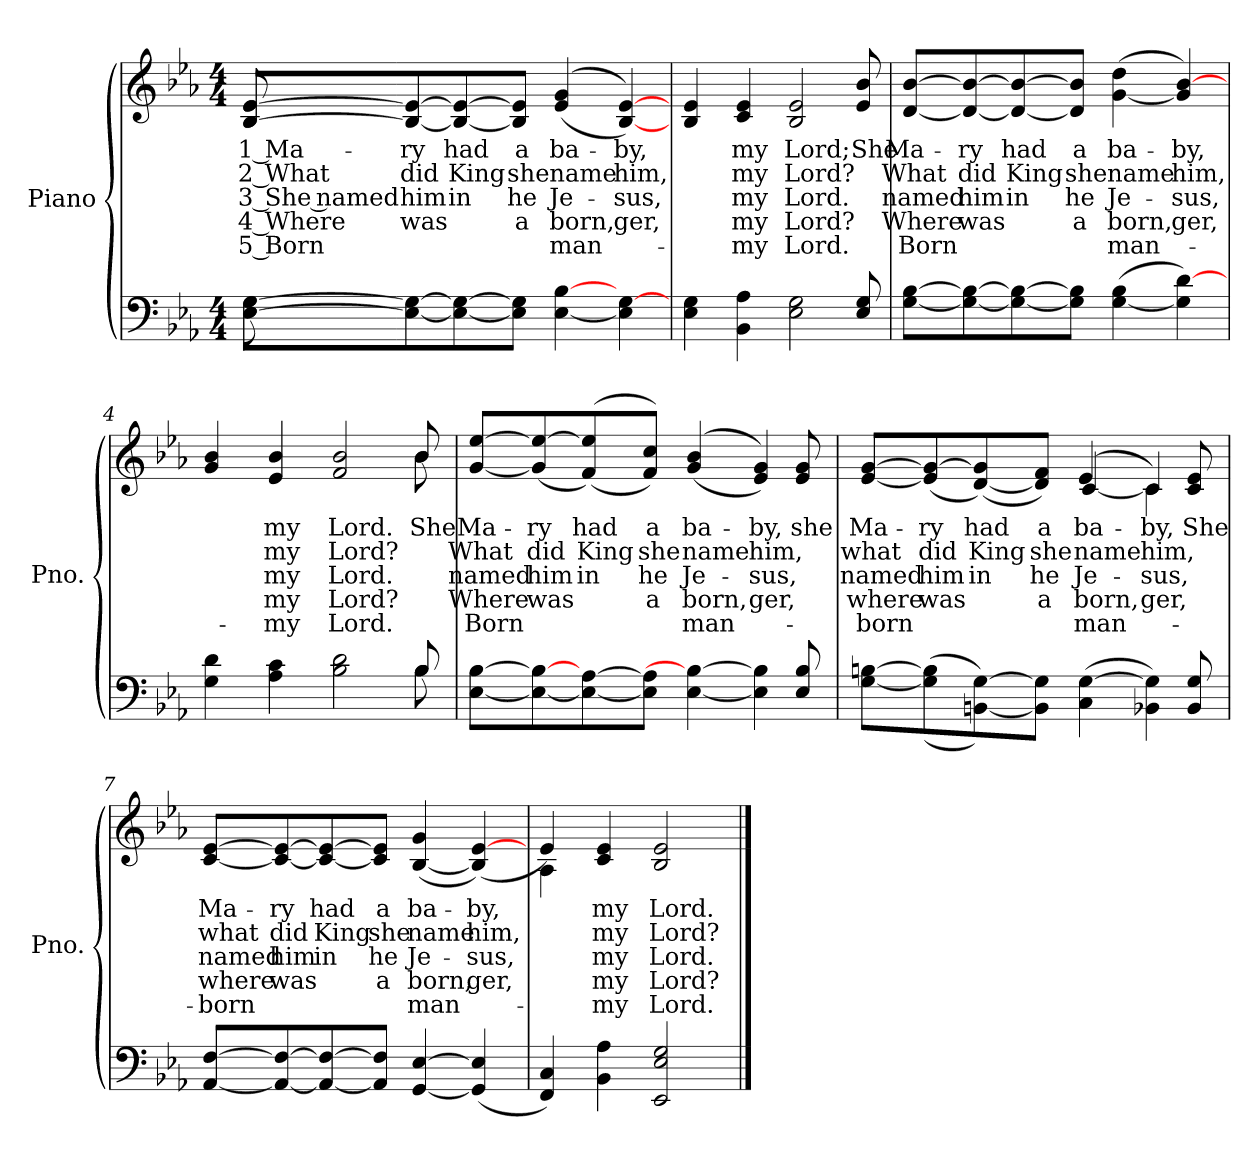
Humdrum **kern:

**kern	**kern	**text	**text	**text	**text	**text
*part2	*part1	*part1	*part1	*part1	*part1	*part1
*staff2	*staff1	*staff1	*staff1	*staff1	*staff1	*staff1
*I"Piano	*I"Piano	*	*	*	*	*
*I'Pno.	*I'Pno.	*	*	*	*	*
!!LO:PB:g=z
*clefF4	*clefG2	*	*	*	*	*
*k[b-e-a-]	*k[b-e-a-]	*	*	*	*	*
*E-:	*E-:	*	*	*	*	*
*M4/4	*M4/4	*	*	*	*	*
=1	=1	=1	=1	=1	=1	=1
*^	*	*	*	*	*	*
!	!	!	!LO:LY:b:color=#000000	!LO:LY:b:color=#000000	!LO:LY:b:color=#000000	!LO:LY:b:color=#000000	!LO:LY:b:color=#000000
*	*	*^	*	*	*	*	*
[8E-i\ [8GiL	8E-i\ 8GiL	[8B-i/ [8e-iL	8B-i/ 8e-iL	1 Ma-	2 What	3 She named	4 Where	5 Born
!	!	!	!	!LO:LY:b:color=#000000	!LO:LY:b:color=#000000	!LO:LY:b:color=#000000	!LO:LY:b:color=#000000	!
8E-i\_ 8Gi_	2..ryy	8B-i/_ 8e-i_	2..ryy	-ry	did	him	was	.
!	!	!	!	!LO:LY:b:color=#000000	!LO:LY:b:color=#000000	!LO:LY:b:color=#000000	!	!
8E-i\_ 8Gi_	.	8B-i/_ 8e-i_	.	had	King	in	.	.
!	!	!	!	!LO:LY:b:color=#000000	!LO:LY:b:color=#000000	!LO:LY:b:color=#000000	!LO:LY:b:color=#000000	!
8E-i\] 8Gi]J	.	8B-i/] 8e-i]J	.	a	she	he	a	.
!	!	!	!	!LO:LY:b:color=#000000	!LO:LY:b:color=#000000	!LO:LY:b:color=#000000	!LO:LY:b:color=#000000	!LO:LY:b:color=#000000
[4E-i\ [4B-i	.	((4e-i/ 4gi	.	ba-	name	Je-	-born,	man-
!	!	!	!	!LO:LY:b:color=#000000	!LO:LY:b:color=#000000	!LO:LY:b:color=#000000	!LO:LY:b:color=#000000	!
4E-i\] [4Gi	.	[4B-i/ [4e-i))	.	-by,	him,	-sus,	ger,	.
=2	=2	=2	=2	=2	=2	=2	=2	=2
4E-i\ 4Gi	2..ryy	4B-i/ 4e-i	2..ryy	.	.	.	.	.
!	!	!	!	!LO:LY:b:color=#000000	!LO:LY:b:color=#000000	!LO:LY:b:color=#000000	!LO:LY:b:color=#000000	!LO:LY:b:color=#000000
4BB-i\ 4A-i	.	4ci/ 4e-i	.	my	my	my	my	my
!	!	!	!	!LO:LY:b:color=#000000	!LO:LY:b:color=#000000	!LO:LY:b:color=#000000	!LO:LY:b:color=#000000	!LO:LY:b:color=#000000
2E-i\ 2Gi	.	2B-i/ 2e-i	.	Lord;	Lord?	Lord.	Lord?	Lord.
!	!	!	!	!LO:LY:b:color=#000000	!	!	!	!
.	8E-i/ 8Gi	.	8e-i/ 8b-i	She	.	.	.	.
!!LO:LB:g=z
=3	=3	=3	=3	=3	=3	=3	=3	=3
!	!	!	!	!LO:LY:b:color=#000000	!LO:LY:b:color=#000000	!LO:LY:b:color=#000000	!LO:LY:b:color=#000000	!LO:LY:b:color=#000000
*v	*v	*	*	*	*	*	*	*
*	*v	*v	*	*	*	*	*
[8Gi\ [8B-iL	[8di/ [8b-iL	Ma-	What	named	Where	Born
!	!	!LO:LY:b:color=#000000	!LO:LY:b:color=#000000	!LO:LY:b:color=#000000	!LO:LY:b:color=#000000	!
8Gi\_ 8B-i_	8di/_ 8b-i_	-ry	did	him	was	.
!	!	!LO:LY:b:color=#000000	!LO:LY:b:color=#000000	!LO:LY:b:color=#000000	!	!
8Gi\_ 8B-i_	8di/_ 8b-i_	had	King	in	.	.
!	!	!LO:LY:b:color=#000000	!LO:LY:b:color=#000000	!LO:LY:b:color=#000000	!LO:LY:b:color=#000000	!
8Gi\] 8B-i]J	8di/] 8b-i]J	a	she	he	a	.
!	!	!LO:LY:b:color=#000000	!LO:LY:b:color=#000000	!LO:LY:b:color=#000000	!LO:LY:b:color=#000000	!LO:LY:b:color=#000000
([4Gi\ 4B-i	([4gi\ 4ddi	ba-	name	Je-	-born,	man-
!	!	!LO:LY:b:color=#000000	!LO:LY:b:color=#000000	!LO:LY:b:color=#000000	!LO:LY:b:color=#000000	!
4Gi\] [4di)	4gi/] [4b-i)	-by,	him,	-sus,	ger,	.
=4	=4	=4	=4	=4	=4	=4
*^	*^	*	*	*	*	*
*	*^	*	*^	*	*	*	*	*
4Gi\ 4di	2..ryy	2..ryy	4gi/ 4b-i	2..ryy	2..ryy	.	.	.	.	.
!	!	!	!	!	!	!LO:LY:b:color=#000000	!LO:LY:b:color=#000000	!LO:LY:b:color=#000000	!LO:LY:b:color=#000000	!LO:LY:b:color=#000000
4A-i\ 4ci	.	.	4e-i/ 4b-i	.	.	my	my	my	my	my
!	!	!	!	!	!	!LO:LY:b:color=#000000	!LO:LY:b:color=#000000	!LO:LY:b:color=#000000	!LO:LY:b:color=#000000	!LO:LY:b:color=#000000
2B-i\ 2di	.	.	2fi/ 2b-i	.	.	Lord.	Lord?	Lord.	Lord?	Lord.
!	!	!	!	!	!	!LO:LY:b:color=#000000	!	!	!	!
.	8B-i/	8B-i\	.	8b-i/	8b-i\	She	.	.	.	.
!!LO:LB:g=z
=5	=5	=5	=5	=5	=5	=5	=5	=5	=5	=5
!	!	!	!	!	!	!LO:LY:b:color=#000000	!LO:LY:b:color=#000000	!LO:LY:b:color=#000000	!LO:LY:b:color=#000000	!LO:LY:b:color=#000000
*	*v	*v	*	*	*	*	*	*	*	*
*	*	*	*v	*v	*	*	*	*	*
[8E-i\ [8B-iL	2..ryy	[8gi/ [8ee-iL	2..ryy	Ma-	What	named	Where	Born
!	!	!	!	!LO:LY:b:color=#000000	!LO:LY:b:color=#000000	!LO:LY:b:color=#000000	!LO:LY:b:color=#000000	!
8E-i\_ 8B-i_	.	(8gi/] 8ee-i_	.	-ry	did	him	was	.
!	!	!	!	!LO:LY:b:color=#000000	!LO:LY:b:color=#000000	!LO:LY:b:color=#000000	!	!
8E-i\_ [8A-i	.	((8fi/ 8ee-i])	.	had	King	in	.	.
!	!	!	!	!LO:LY:b:color=#000000	!LO:LY:b:color=#000000	!LO:LY:b:color=#000000	!LO:LY:b:color=#000000	!
8E-i\] 8A-i]J	.	8fi/ 8cciJ))	.	a	she	he	a	.
!	!	!	!	!LO:LY:b:color=#000000	!LO:LY:b:color=#000000	!LO:LY:b:color=#000000	!LO:LY:b:color=#000000	!LO:LY:b:color=#000000
[4E-i\ 4B-i_	.	((4gi/ 4b-i	.	ba-	name	Je-	-born,	man-
!	!	!	!	!LO:LY:b:color=#000000	!LO:LY:b:color=#000000	!LO:LY:b:color=#000000	!LO:LY:b:color=#000000	!
4E-i\] 4B-i]	.	4e-i/ 4gi))	.	-by,	him,	-sus,	ger,	.
!	!	!	!	!LO:LY:b:color=#000000	!	!	!	!
.	8E-i/ 8B-i	.	8e-i/ 8gi	she	.	.	.	.
=6	=6	=6	=6	=6	=6	=6	=6	=6
!	!	!	!	!LO:LY:b:color=#000000	!LO:LY:b:color=#000000	!LO:LY:b:color=#000000	!LO:LY:b:color=#000000	!LO:LY:b:color=#000000
*	*	*	*^	*	*	*	*	*
[8Gi\ [8BniL	2..ryy	[8e-i/ [8giL	2ryy	2..ryy	Ma-	what	named	where	born
!	!	!	!	!	!LO:LY:b:color=#000000	!LO:LY:b:color=#000000	!LO:LY:b:color=#000000	!LO:LY:b:color=#000000	!
((8Gi\] 8Bi]	.	(8e-i/] 8gi_	.	.	-ry	did	him	was	.
!	!	!	!	!	!LO:LY:b:color=#000000	!LO:LY:b:color=#000000	!LO:LY:b:color=#000000	!	!
[8BBni\ [8Gi))	.	([8di/ 8gi])	.	.	had	King	in	.	.
!	!	!	!	!	!LO:LY:b:color=#000000	!LO:LY:b:color=#000000	!LO:LY:b:color=#000000	!LO:LY:b:color=#000000	!
8BBi\] 8Gi]J	.	8di/] 8fiJ)	.	.	a	she	he	a	.
!	!	!	!	!	!LO:LY:b:color=#000000	!LO:LY:b:color=#000000	!LO:LY:b:color=#000000	!LO:LY:b:color=#000000	!LO:LY:b:color=#000000
(4Ci\ [4Gi	.	(4e-i/	[4ci/	.	ba-	name	Je-	-born,	man-
!	!	!	!	!	!LO:LY:b:color=#000000	!LO:LY:b:color=#000000	!LO:LY:b:color=#000000	!LO:LY:b:color=#000000	!
4BB-Xi\ 4Gi])	.	4ci/])	4ci\	.	-by,	him,	-sus,	ger,	.
!	!	!	!	!	!LO:LY:b:color=#000000	!	!	!	!
.	8BB-i/ 8Gi	.	.	8ci/ 8e-i	She	.	.	.	.
!!LO:LB:g=z
=7	=7	=7	=7	=7	=7	=7	=7	=7	=7
!	!	!	!	!	!LO:LY:b:color=#000000	!LO:LY:b:color=#000000	!LO:LY:b:color=#000000	!LO:LY:b:color=#000000	!LO:LY:b:color=#000000
*v	*v	*	*	*	*	*	*	*	*
*	*v	*v	*v	*	*	*	*	*
[8AA-i/ [8FiL	[8ci/ [8e-iL	Ma-	what	named	where	born
!	!	!LO:LY:b:color=#000000	!LO:LY:b:color=#000000	!LO:LY:b:color=#000000	!LO:LY:b:color=#000000	!
8AA-i/_ 8Fi_	8ci/_ 8e-i_	-ry	did	him	was	.
!	!	!LO:LY:b:color=#000000	!LO:LY:b:color=#000000	!LO:LY:b:color=#000000	!	!
8AA-i/_ 8Fi_	8ci/_ 8e-i_	had	King	in	.	.
!	!	!LO:LY:b:color=#000000	!LO:LY:b:color=#000000	!LO:LY:b:color=#000000	!LO:LY:b:color=#000000	!
8AA-i/] 8Fi]J	8ci/] 8e-i]J	a	she	he	a	.
!	!	!LO:LY:b:color=#000000	!LO:LY:b:color=#000000	!LO:LY:b:color=#000000	!LO:LY:b:color=#000000	!LO:LY:b:color=#000000
[4GGi/ [4E-i	([4B-i/ 4gi	ba-	name	Je-	-born,	man-
!	!	!LO:LY:b:color=#000000	!LO:LY:b:color=#000000	!LO:LY:b:color=#000000	!LO:LY:b:color=#000000	!
(4GGi/] 4E-i]	(4B-i/] [4e-i)	-by,	him,	-sus,	ger,	.
=8	=8	=8	=8	=8	=8	=8
*	*^	*	*	*	*	*
4FFi/ 4Ci)	4e-i/)	4A-i\	.	.	.	.	.
!	!	!	!LO:LY:b:color=#000000	!LO:LY:b:color=#000000	!LO:LY:b:color=#000000	!LO:LY:b:color=#000000	!LO:LY:b:color=#000000
4BB-i\ 4A-i	4ci/ 4e-i	2.ryy	my	my	my	my	my
!	!	!	!LO:LY:b:color=#000000	!LO:LY:b:color=#000000	!LO:LY:b:color=#000000	!LO:LY:b:color=#000000	!LO:LY:b:color=#000000
2EE-i/ 2E-i 2Gi	2B-i/ 2e-i	.	Lord.	Lord?	Lord.	Lord?	Lord.
*	*v	*v	*	*	*	*	*
==	==	==	==	==	==	==
*-	*-	*-	*-	*-	*-	*-
